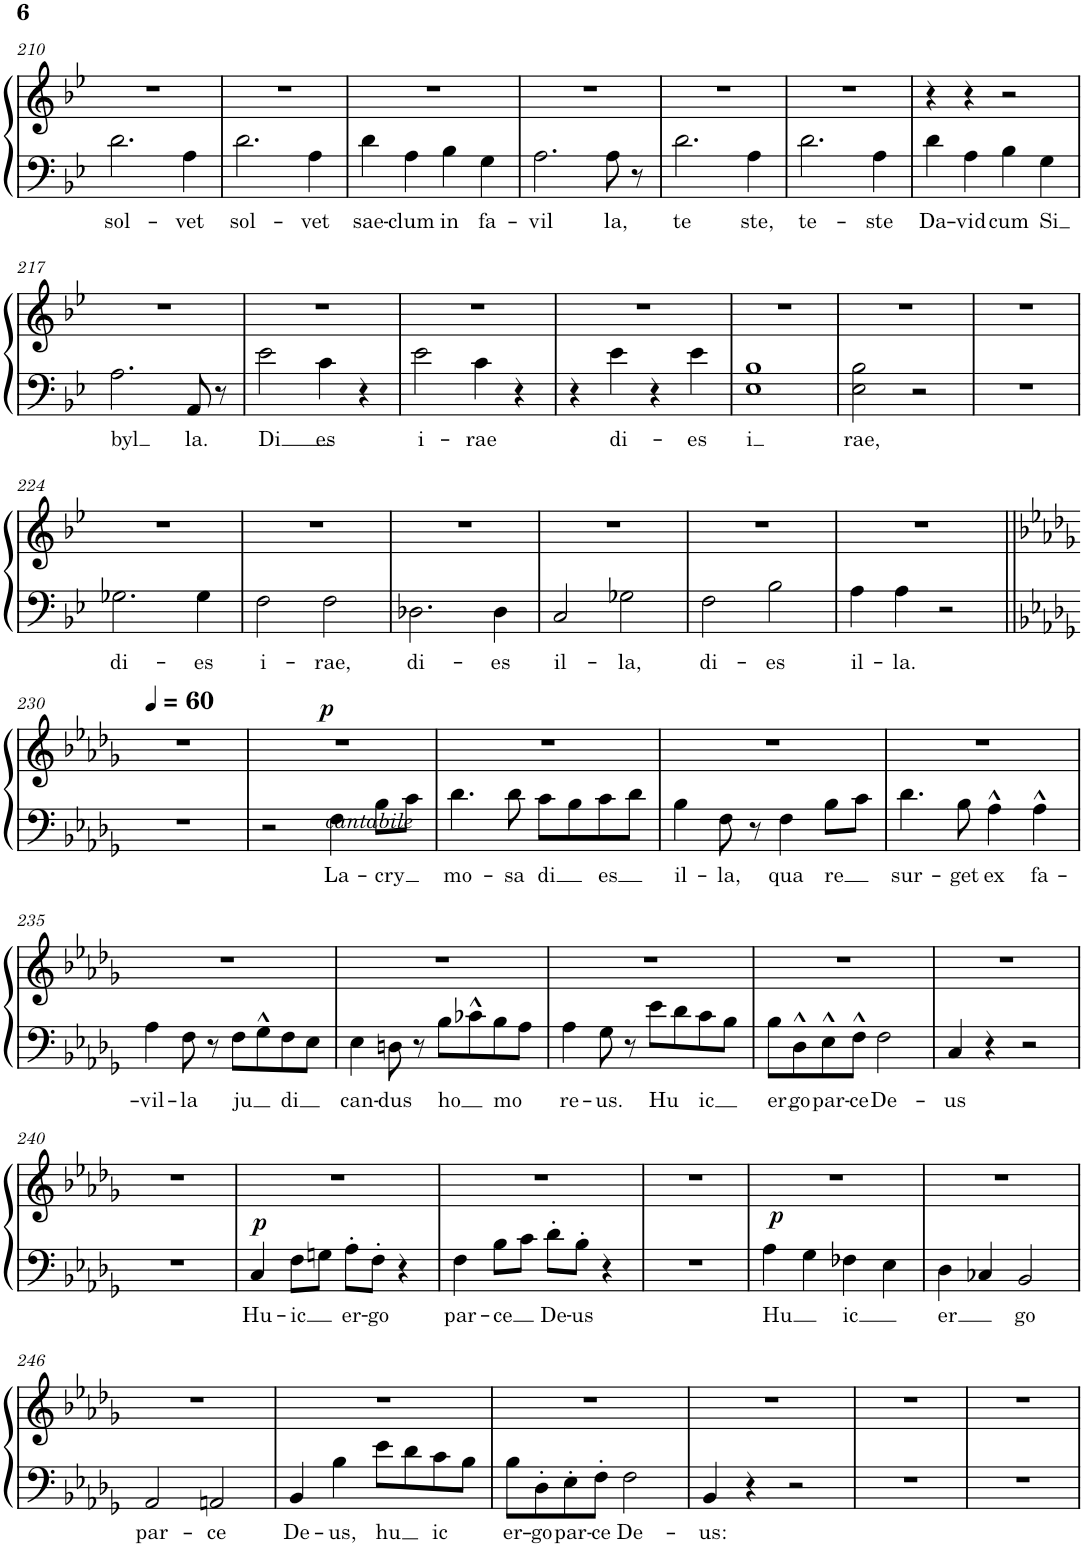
**kern	**text	**kern	**dynam
*part1	*part1	*part1	*part1
*staff2	*staff2	*staff1	*staff1/2
*I"Piano	*	*	*
*I'Pno.	*	*	*
!!LO:PB:g=z
*clefF4	*	*clefG2	*
*k[b-e-]	*	*k[b-e-]	*
*M4/4	*	*M4/4	*
*met(c)	*	*met(c)	*
=210	=210	=210	=210
!	!LO:LY:b	!	!
2.d\	sol-	1r	.
!	!LO:LY:b	!	!
4A\	-vet	.	.
=211	=211	=211	=211
!	!LO:LY:b	!	!
2.d\	sol-	1r	.
!	!LO:LY:b	!	!
4A\	-vet	.	.
=212	=212	=212	=212
!	!LO:LY:b	!	!
4d\	sae-	1r	.
!	!LO:LY:b	!	!
4A\	-clum	.	.
!	!LO:LY:b	!	!
4B-\	in	.	.
!	!LO:LY:b	!	!
4G\	fa-	.	.
=213	=213	=213	=213
!	!LO:LY:b	!	!
2.A\	-vil	1r	.
!	!LO:LY:b	!	!
8A\	la,	.	.
8r	.	.	.
=214	=214	=214	=214
!	!LO:LY:b	!	!
2.d\	te	1r	.
!	!LO:LY:b	!	!
4A\	ste,	.	.
=215	=215	=215	=215
!	!LO:LY:b	!	!
2.d\	te-	1r	.
!	!LO:LY:b	!	!
4A\	-ste	.	.
=216	=216	=216	=216
!	!LO:LY:b	!	!
4d\	Da-	4r	.
!	!LO:LY:b	!	!
4A\	-vid	4r	.
!	!LO:LY:b	!	!
4B-\	cum	2r	.
!	!LO:LY:b	!	!
4G\	Si	.	.
!!LO:LB:g=z
=217	=217	=217	=217
!	!LO:LY:b	!	!
2.A\	byl	1r	.
!	!LO:LY:b	!	!
8AA/	la.	.	.
8r	.	.	.
=218	=218	=218	=218
!	!LO:LY:b	!	!
2e-\	Di	1r	.
!	!LO:LY:b	!	!
4c\	es	.	.
4r	.	.	.
=219	=219	=219	=219
!	!LO:LY:b	!	!
2e-\	i-	1r	.
!	!LO:LY:b	!	!
4c\	-rae	.	.
4r	.	.	.
=220	=220	=220	=220
4r	.	1r	.
!	!LO:LY:b	!	!
4e-\	di-	.	.
4r	.	.	.
!	!LO:LY:b	!	!
4e-\	es	.	.
=221	=221	=221	=221
!	!LO:LY:b	!	!
1E- 1B-	i	1r	.
=222	=222	=222	=222
!	!LO:LY:b	!	!
2E-\ 2B-\	rae,	1r	.
2r	.	.	.
=223	=223	=223	=223
1r	.	1r	.
!!LO:LB:g=z
=224	=224	=224	=224
!	!LO:LY:b	!	!
2.G-X\	di-	1r	.
!	!LO:LY:b	!	!
4G-\	-es	.	.
=225	=225	=225	=225
!	!LO:LY:b	!	!
2F\	i-	1r	.
!	!LO:LY:b	!	!
2F\	-rae,	.	.
=226	=226	=226	=226
!	!LO:LY:b	!	!
2.D-X\	di-	1r	.
!	!LO:LY:b	!	!
4D-\	-es	.	.
=227	=227	=227	=227
!	!LO:LY:b	!	!
2C/	il-	1r	.
!	!LO:LY:b	!	!
2G-X\	-la,	.	.
=228	=228	=228	=228
!	!LO:LY:b	!	!
2F\	di-	1r	.
!	!LO:LY:b	!	!
2B-\	-es	.	.
=229	=229	=229	=229
!	!LO:LY:b	!	!
4A\	il-	1r	.
!	!LO:LY:b	!	!
4A\	-la.	.	.
2r	.	.	.
!!LO:LB:g=z
=230||	=230||	=230||	=230||
*k[b-e-a-d-g-]	*	*k[b-e-a-d-g-]	*
*	*	*MM60	*
1r	.	1r	.
=231	=231	=231	=231
!	!	!	!LO:DY:a
2r	.	1r	p
!LO:TX:b:i:t=cantabile	!	!	!
!	!LO:LY:b	!	!
4F\	La-	.	.
!	!LO:LY:b	!	!
8B-\L	-cry	.	.
8c\J	.	.	.
=232	=232	=232	=232
!	!LO:LY:b	!	!
4.d-\	mo-	1r	.
!	!LO:LY:b	!	!
8d-\	-sa	.	.
!	!LO:LY:b	!	!
8c\L	di	.	.
8B-\	.	.	.
!	!LO:LY:b	!	!
8c\	es	.	.
8d-\J	.	.	.
=233	=233	=233	=233
!	!LO:LY:b	!	!
4B-\	il-	1r	.
!	!LO:LY:b	!	!
8F\	-la,	.	.
8r	.	.	.
!	!LO:LY:b	!	!
4F\	qua	.	.
!	!LO:LY:b	!	!
8B-\L	re	.	.
8c\J	.	.	.
=234	=234	=234	=234
!	!LO:LY:b	!	!
4.d-\	sur-	1r	.
!	!LO:LY:b	!	!
8B-\	-get	.	.
!	!LO:LY:b	!	!
4A-^^\	ex	.	.
!	!LO:LY:b	!	!
4A-^^\	fa-	.	.
!!LO:LB:g=z
=235	=235	=235	=235
!	!LO:LY:b	!	!
4A-\	-vil-	1r	.
!	!LO:LY:b	!	!
8F\	-la	.	.
8r	.	.	.
!	!LO:LY:b	!	!
8F\L	ju	.	.
8G-^^\	.	.	.
!	!LO:LY:b	!	!
8F\	di	.	.
8E-\J	.	.	.
=236	=236	=236	=236
!	!LO:LY:b	!	!
4E-\	can-	1r	.
!	!LO:LY:b	!	!
8Dn\	-dus	.	.
8r	.	.	.
!	!LO:LY:b	!	!
8B-\L	ho	.	.
8c-X^^\	.	.	.
!	!LO:LY:b	!	!
8B-\	mo	.	.
8A-\J	.	.	.
=237	=237	=237	=237
!	!LO:LY:b	!	!
4A-\	re-	1r	.
!	!LO:LY:b	!	!
8G-\	-us.	.	.
8r	.	.	.
!	!LO:LY:b	!	!
8e-\L	Hu	.	.
8d-\	.	.	.
!	!LO:LY:b	!	!
8c\	ic	.	.
8B-\J	.	.	.
=238	=238	=238	=238
!	!LO:LY:b	!	!
8B-\L	er	1r	.
!	!LO:LY:b	!	!
8D-^^\	go	.	.
!	!LO:LY:b	!	!
8E-^^\	par-	.	.
!	!LO:LY:b	!	!
8F^^\J	-ce	.	.
!	!LO:LY:b	!	!
2F\	De-	.	.
=239	=239	=239	=239
!	!LO:LY:b	!	!
4C/	-us	1r	.
4r	.	.	.
2r	.	.	.
!!LO:LB:g=z
=240	=240	=240	=240
1r	.	1r	.
=241	=241	=241	=241
!	!LO:LY:b	!	!LO:DY:a=2
4C/	Hu-	1r	p
!	!LO:LY:b	!	!
8F\L	-ic	.	.
8Gn\J	.	.	.
!	!LO:LY:b	!	!
8A-'\L	er-	.	.
!	!LO:LY:b	!	!
8F'\J	-go	.	.
4r	.	.	.
=242	=242	=242	=242
!	!LO:LY:b	!	!
4F\	par-	1r	.
!	!LO:LY:b	!	!
8B-\L	-ce	.	.
8c\J	.	.	.
!	!LO:LY:b	!	!
8d-'\L	De-	.	.
!	!LO:LY:b	!	!
8B-'\J	-us	.	.
4r	.	.	.
=243	=243	=243	=243
1r	.	1r	.
=244	=244	=244	=244
!	!LO:LY:b	!	!LO:DY:a=2
4A-\	Hu	1r	p
4G-\	.	.	.
!	!LO:LY:b	!	!
4F-X\	ic	.	.
4E-\	.	.	.
=245	=245	=245	=245
!	!LO:LY:b	!	!
4D-\	er	1r	.
4C-X/	.	.	.
!	!LO:LY:b	!	!
2BB-/	go	.	.
!!LO:LB:g=z
=246	=246	=246	=246
!	!LO:LY:b	!	!
2AA-/	par-	1r	.
!	!LO:LY:b	!	!
2AAn/	-ce	.	.
=247	=247	=247	=247
!	!LO:LY:b	!	!
4BB-/	De-	1r	.
!	!LO:LY:b	!	!
4B-\	-us,	.	.
!	!LO:LY:b	!	!
8e-\L	hu	.	.
8d-\	.	.	.
!	!LO:LY:b	!	!
8c\	ic	.	.
8B-\J	.	.	.
=248	=248	=248	=248
!	!LO:LY:b	!	!
8B-\L	er-	1r	.
!	!LO:LY:b	!	!
8D-'\	-go	.	.
!	!LO:LY:b	!	!
8E-'\	par-	.	.
!	!LO:LY:b	!	!
8F'\J	-ce	.	.
!	!LO:LY:b	!	!
2F\	De-	.	.
=249	=249	=249	=249
!	!LO:LY:b	!	!
4BB-/	-us:	1r	.
4r	.	.	.
2r	.	.	.
=250	=250	=250	=250
1r	.	1r	.
=251	=251	=251	=251
1r	.	1r	.
=	=	=	=
*-	*-	*-	*-
